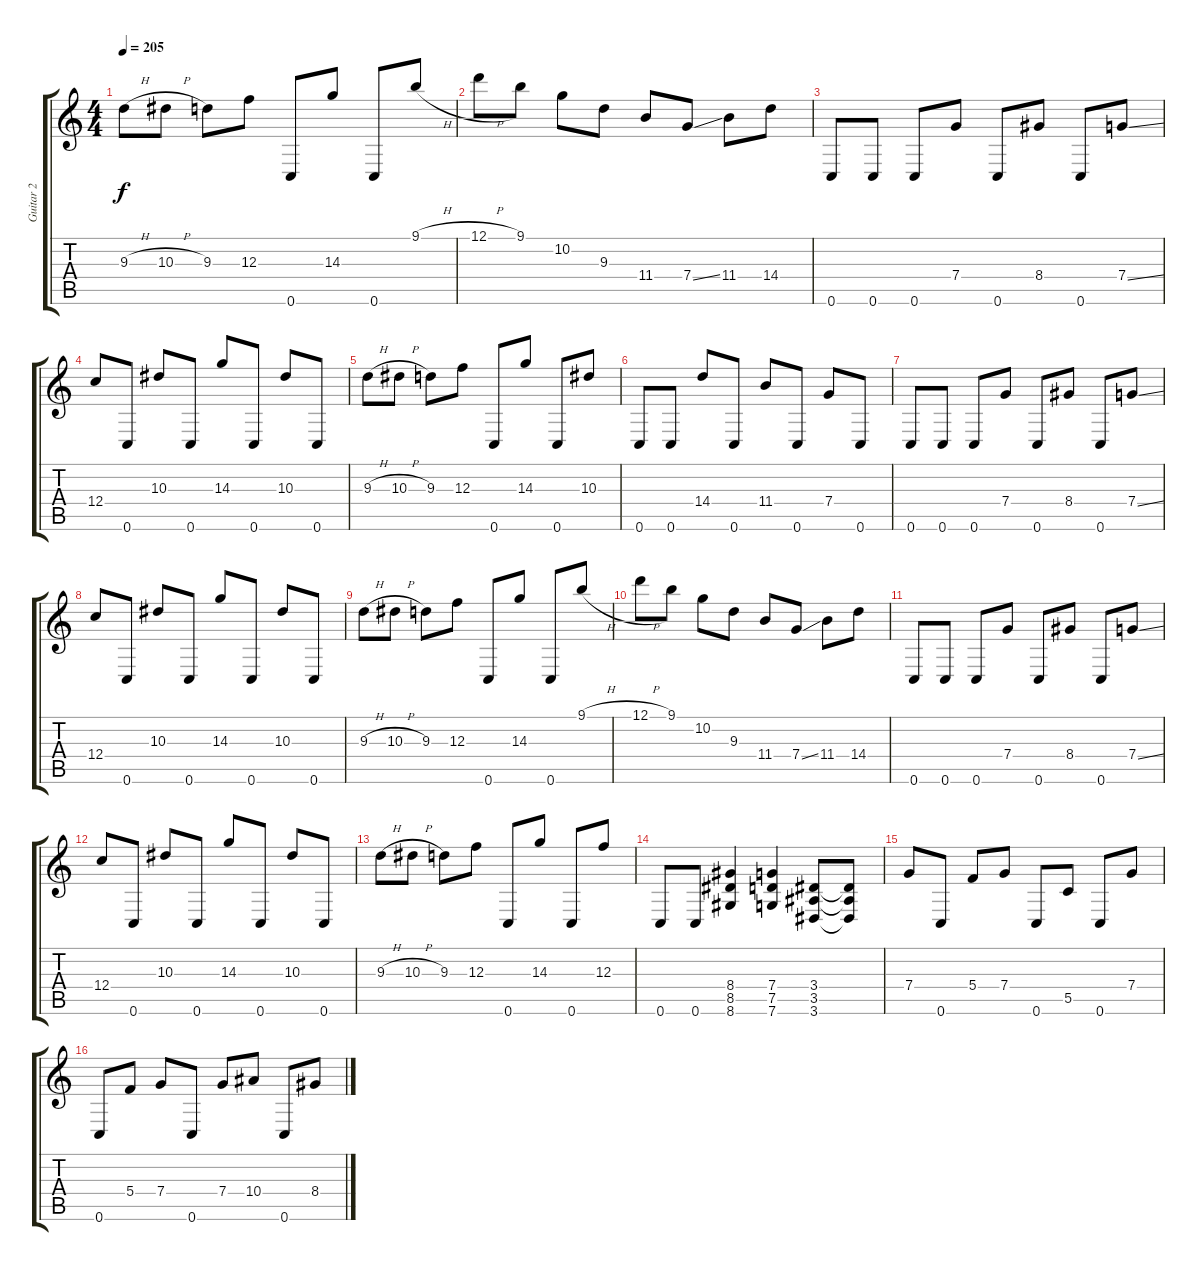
\track ("Guitar 2" "Guitar 2") {instrument distortionguitar}
\staff {score tabs}
\tuning (D4 A3 F3 C3 G2 C2) {hide}
\ts (4 4)
\tempo 205
\clef g2
\ks c
9.3{h}.8{dy f} 10.3{h}.8 9.3.8 12.3.8 0.6.8 14.3.8 0.6.8 9.1{h}.8 |
12.1{h}.8 9.1.8 10.2.8 9.3.8 11.4.8 7.4{ss}.8 11.4.8 14.4.8 |
0.6.8 0.6.8 0.6.8 7.4.8 0.6.8 8.4.8 0.6.8 7.4{ss}.8 |
12.4.8 0.6.8 10.3.8 0.6.8 14.3.8 0.6.8 10.3.8 0.6.8 |
9.3{h}.8 10.3{h}.8 9.3.8 12.3.8 0.6.8 14.3.8 0.6.8 10.3.8 |
0.6.8 0.6.8 14.4.8 0.6.8 11.4.8 0.6.8 7.4.8 0.6.8 |
0.6.8 0.6.8 0.6.8 7.4.8 0.6.8 8.4.8 0.6.8 7.4{ss}.8 |
12.4.8 0.6.8 10.3.8 0.6.8 14.3.8 0.6.8 10.3.8 0.6.8 |
9.3{h}.8 10.3{h}.8 9.3.8 12.3.8 0.6.8 14.3.8 0.6.8 9.1{h}.8 |
12.1{h}.8 9.1.8 10.2.8 9.3.8 11.4.8 7.4{ss}.8 11.4.8 14.4.8 |
0.6.8 0.6.8 0.6.8 7.4.8 0.6.8 8.4.8 0.6.8 7.4{ss}.8 |
12.4.8 0.6.8 10.3.8 0.6.8 14.3.8 0.6.8 10.3.8 0.6.8 |
9.3{h}.8 10.3{h}.8 9.3.8 12.3.8 0.6.8 14.3.8 0.6.8 12.3.8 |
0.6.8 0.6.8 (8.4 8.5 8.6).4 (7.4 7.5 7.6).4 (3.4 3.5 3.6).8 (3.4{t} 3.5{t} 3.6{t}).8 |
7.4.8 0.6.8 5.4.8 7.4.8 0.6.8 5.5.8 0.6.8 7.4.8 |
0.6.8 5.4.8 7.4.8 0.6.8 7.4.8 10.4.8 0.6.8 8.4.8
